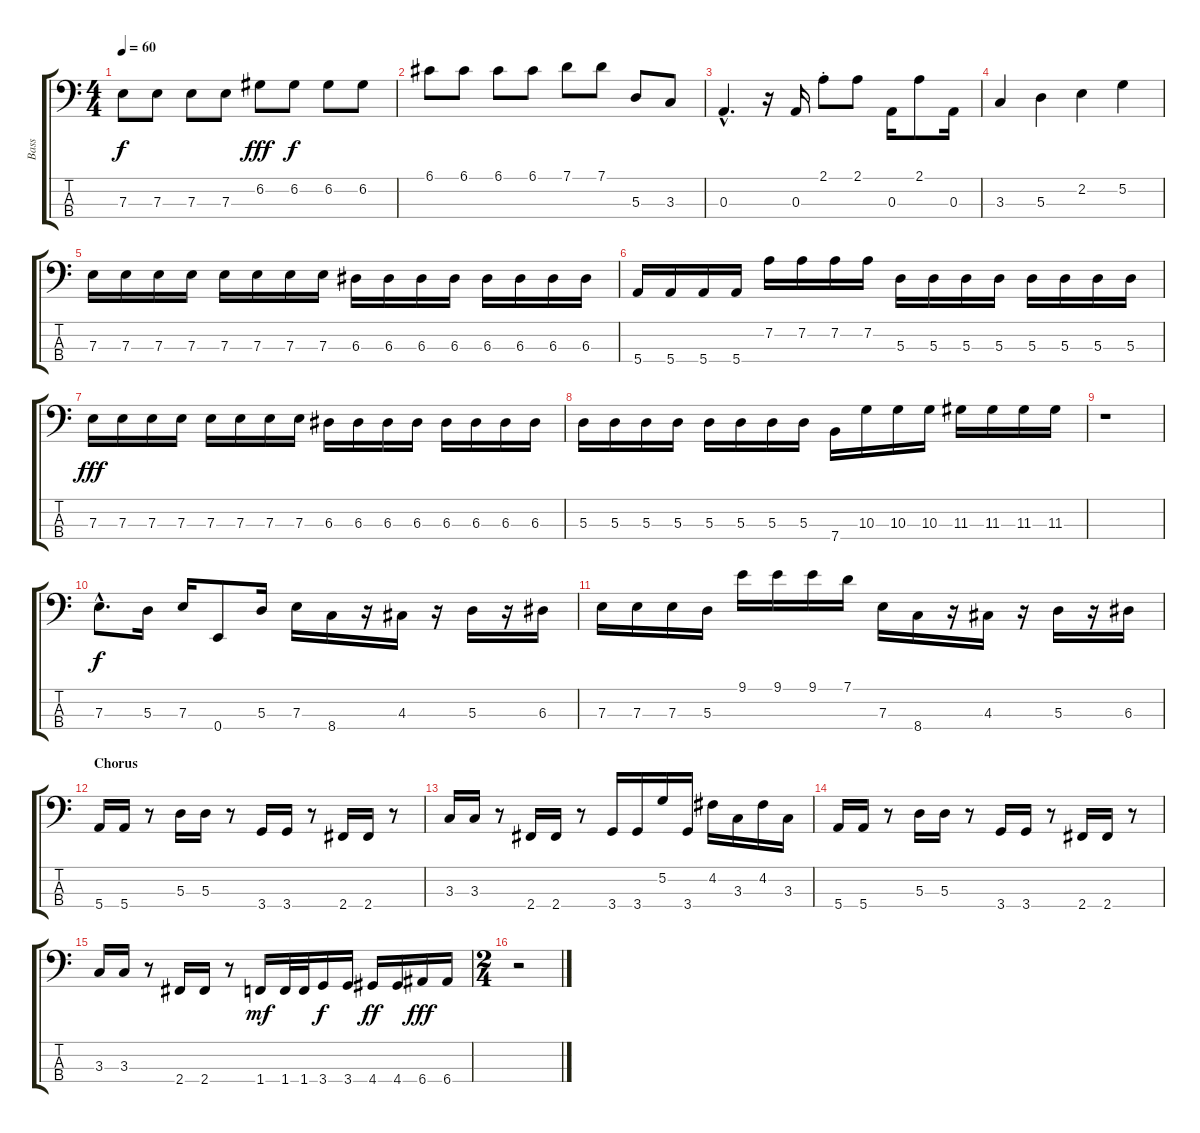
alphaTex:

\track ("Bass" "Bass") {instrument acousticbass}
\staff {score tabs}
\tuning (G2 D2 A1 E1) {hide}
\ts (4 4)
\tempo 60
\clef f4
\ks c
7.3.8{dy f} 7.3.8 7.3.8 7.3.8 6.2.8{dy fff} 6.2.8{dy f} 6.2.8 6.2.8 |
6.1.8 6.1.8 6.1.8 6.1.8 7.1.8 7.1.8 5.3.8 3.3.8 |
0.3{hac}.4{d} r.16 0.3.16 2.1{st}.8 2.1.8 0.3.16 2.1.8 0.3.16 |
3.3.4 5.3.4 2.2.4 5.2.4 |
7.3.16 7.3.16 7.3.16 7.3.16 7.3.16 7.3.16 7.3.16 7.3.16 6.3.16 6.3.16 6.3.16 6.3.16 6.3.16 6.3.16 6.3.16 6.3.16 |
5.4.16 5.4.16 5.4.16 5.4.16 7.2.16 7.2.16 7.2.16 7.2.16 5.3.16 5.3.16 5.3.16 5.3.16 5.3.16 5.3.16 5.3.16 5.3.16 |
7.3.16{dy fff} 7.3.16 7.3.16 7.3.16 7.3.16 7.3.16 7.3.16 7.3.16 6.3.16 6.3.16 6.3.16 6.3.16 6.3.16 6.3.16 6.3.16 6.3.16 |
5.3.16 5.3.16 5.3.16 5.3.16 5.3.16 5.3.16 5.3.16 5.3.16 7.4.16 10.3.16 10.3.16 10.3.16 11.3.16 11.3.16 11.3.16 11.3.16 |
r.1 |
7.3{hac}.8{d dy f} 5.3.16 7.3.16 0.4.8 5.3.16 7.3.16 8.4.16 r.16 4.3.16 r.16 5.3.16 r.16 6.3.16 |
7.3.16 7.3.16 7.3.16 5.3.16 9.1.16 9.1.16 9.1.16 7.1.16 7.3.16 8.4.16 r.16 4.3.16 r.16 5.3.16 r.16 6.3.16 |
\section ("" "Chorus")
5.4.16 5.4.16 r.8 5.3.16 5.3.16 r.8 3.4.16 3.4.16 r.8 2.4.16 2.4.16 r.8 |
3.3.16 3.3.16 r.8 2.4.16 2.4.16 r.8 3.4.16 3.4.16 5.2.16 3.4.16 4.2.16 3.3.16 4.2.16 3.3.16 |
5.4.16 5.4.16 r.8 5.3.16 5.3.16 r.8 3.4.16 3.4.16 r.8 2.4.16 2.4.16 r.8 |
3.3.16 3.3.16 r.8 2.4.16 2.4.16 r.8 1.4.16{dy mf} 1.4.32 1.4.32 3.4.16{dy f} 3.4.16 4.4.16{dy ff} 4.4.16 6.4.16{dy fff} 6.4.16 |
\ts (2 4)
r.2
